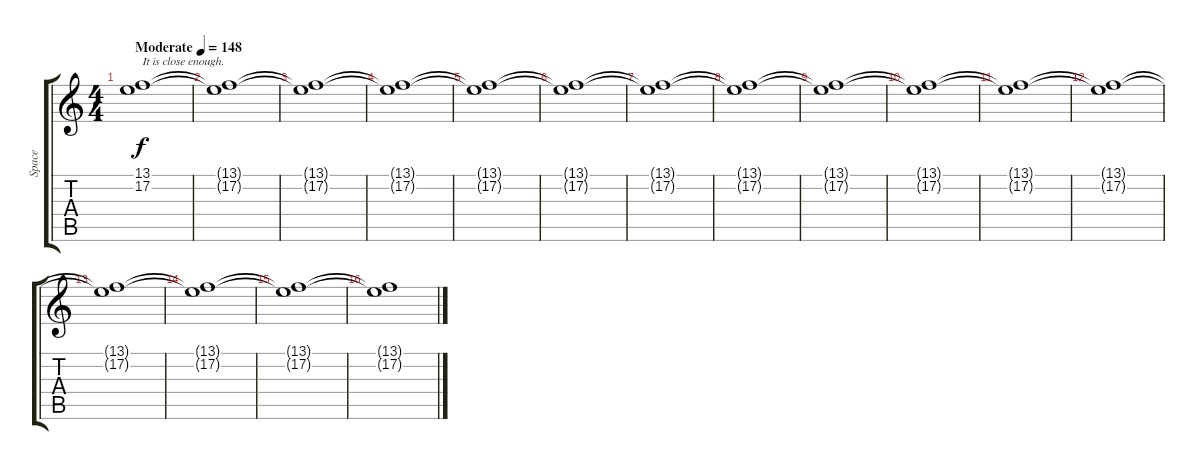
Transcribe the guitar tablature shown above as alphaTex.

\track ("Space" "Space") {instrument fx6goblins}
\staff {score tabs}
\tuning (E4 B3 G3 D3 A2 E2) {hide}
\ts (4 4)
\tempo (148 "Moderate")
\clef g2
\ks c
(13.1 17.2).1{txt "It is close enough." dy f instrument fx6goblins} |
(13.1{t} 17.2{t}).1 |
(13.1{t} 17.2{t}).1 |
(13.1{t} 17.2{t}).1 |
(13.1{t} 17.2{t}).1 |
(13.1{t} 17.2{t}).1 |
(13.1{t} 17.2{t}).1 |
(13.1{t} 17.2{t}).1 |
(13.1{t} 17.2{t}).1 |
(13.1{t} 17.2{t}).1 |
(13.1{t} 17.2{t}).1 |
(13.1{t} 17.2{t}).1 |
(13.1{t} 17.2{t}).1 |
(13.1{t} 17.2{t}).1 |
(13.1{t} 17.2{t}).1 |
(13.1{t} 17.2{t}).1
